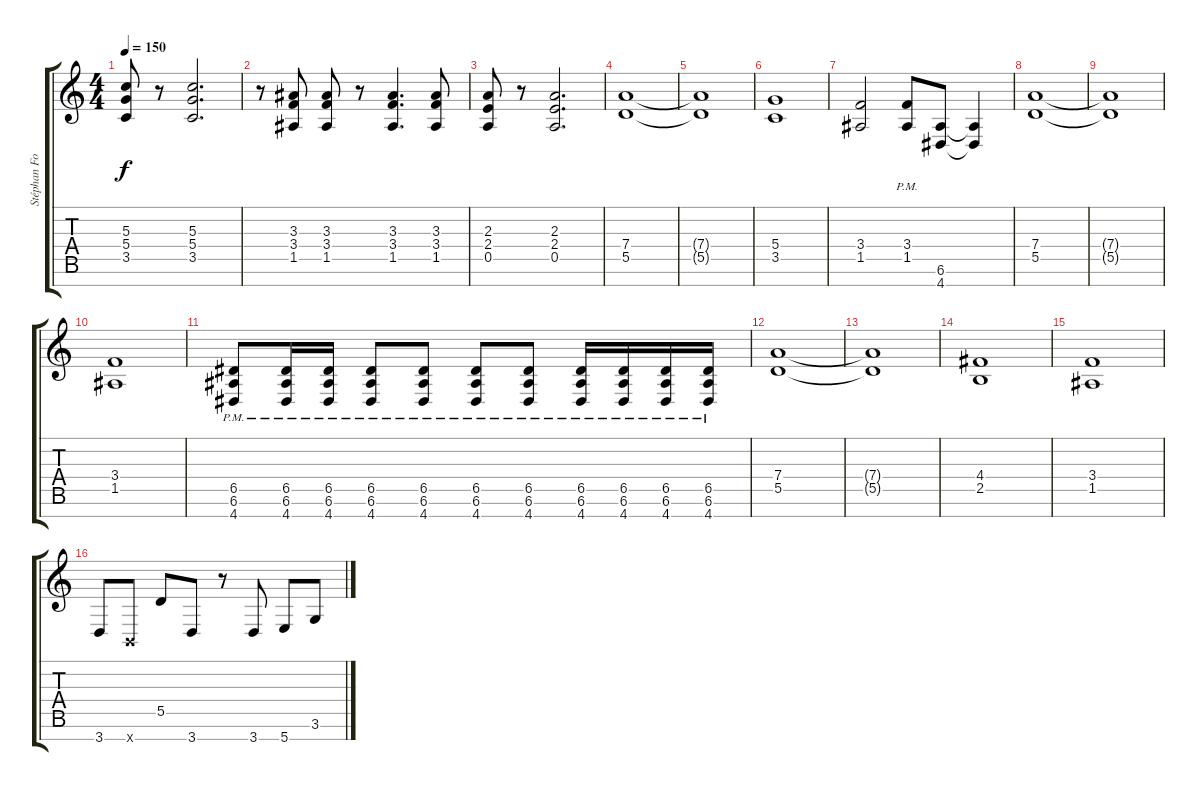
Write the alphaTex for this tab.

\track ("Stéphan Forté - Guitar 7 strings " "Stéphan Fo") {instrument distortionguitar}
\staff {score tabs}
\tuning (E4 B3 G3 D3 A2 E2 B1) {hide}
\ts (4 4)
\tempo 150
\clef g2
\ks c
(5.3 5.4 3.5).8{dy f} r.8 (5.3 5.4 3.5).2{d} |
r.8 (3.3 3.4 1.5).8 (3.3 3.4 1.5).8 r.8 (3.3 3.4 1.5).4{d} (3.3 3.4 1.5).8 |
(2.3 2.4 0.5).8 r.8 (2.3 2.4 0.5).2{d} |
(7.4 5.5).1 |
(7.4{t} 5.5{t}).1 |
(5.4 3.5).1 |
(3.4 1.5).2 (3.4{pm} 1.5{pm}).8 (6.6 4.7).8 (6.6{t} 4.7{t}).4 |
(7.4 5.5).1 |
(7.4{t} 5.5{t}).1 |
(3.4 1.5).1 |
(6.5{pm} 6.6{pm} 4.7{pm}).8 (6.5{pm} 6.6{pm} 4.7{pm}).16 (6.5{pm} 6.6{pm} 4.7{pm}).16 (6.5{pm} 6.6{pm} 4.7{pm}).8 (6.5{pm} 6.6{pm} 4.7{pm}).8 (6.5{pm} 6.6{pm} 4.7{pm}).8 (6.5{pm} 6.6{pm} 4.7{pm}).8 (6.5{pm} 6.6{pm} 4.7{pm}).16 (6.5{pm} 6.6{pm} 4.7{pm}).16 (6.5{pm} 6.6{pm} 4.7{pm}).16 (6.5{pm} 6.6{pm} 4.7{pm}).16 |
(7.4 5.5).1 |
(7.4{t} 5.5{t}).1 |
(4.4 2.5).1 |
(3.4 1.5).1 |
3.7.8 0.7{x}.8 5.5.8 3.7.8 r.8 3.7.8 5.7.8 3.6.8
